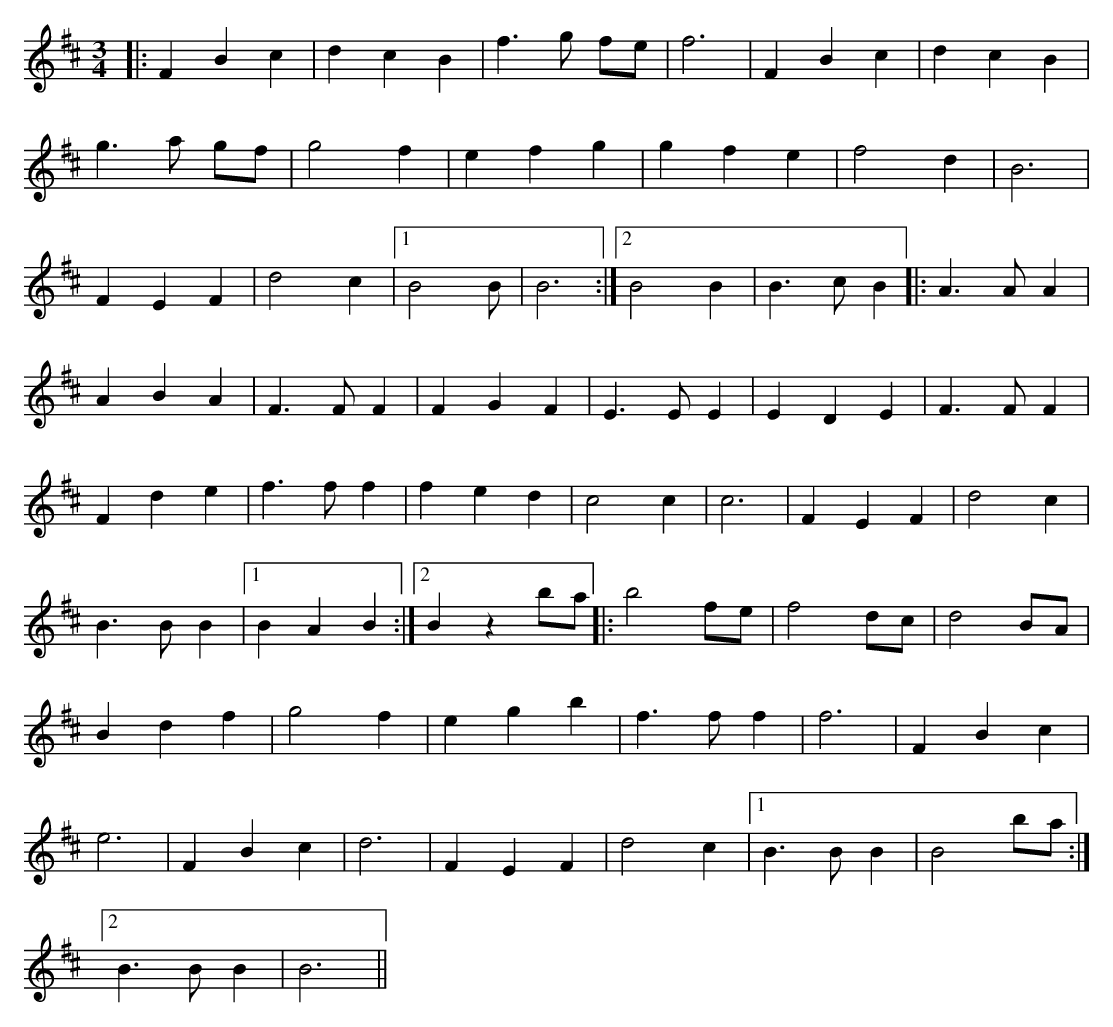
X:1
M:3/4
K:Bmin
|:F2 B2 c2|d2c2B2|f3g fe|f6|F2B2c2|d2c2B2|
g3a gf|g4f2|e2f2g2|g2f2e2|f4d2|B6|
F2E2F2|d4c2|1 B4B|B6:|2 B4B2|B3cB2|:A3AA2|
A2B2A2|F3FF2|F2G2F2|E3EE2|E2D2E2|F3FF2|
F2d2e2|f3ff2|f2e2d2|c4c2|c6|F2E2F2|d4c2|
B3BB2|1 B2A2B2:|2 B2z2ba|:b4fe|f4dc|d4BA|
B2d2f2|g4f2|e2g2b2|f3ff2|f6|F2B2c2|
e6|F2B2c2|d6|F2E2F2|d4c2|1 B3BB2|B4ba:|
[2 B3BB2|B6||
